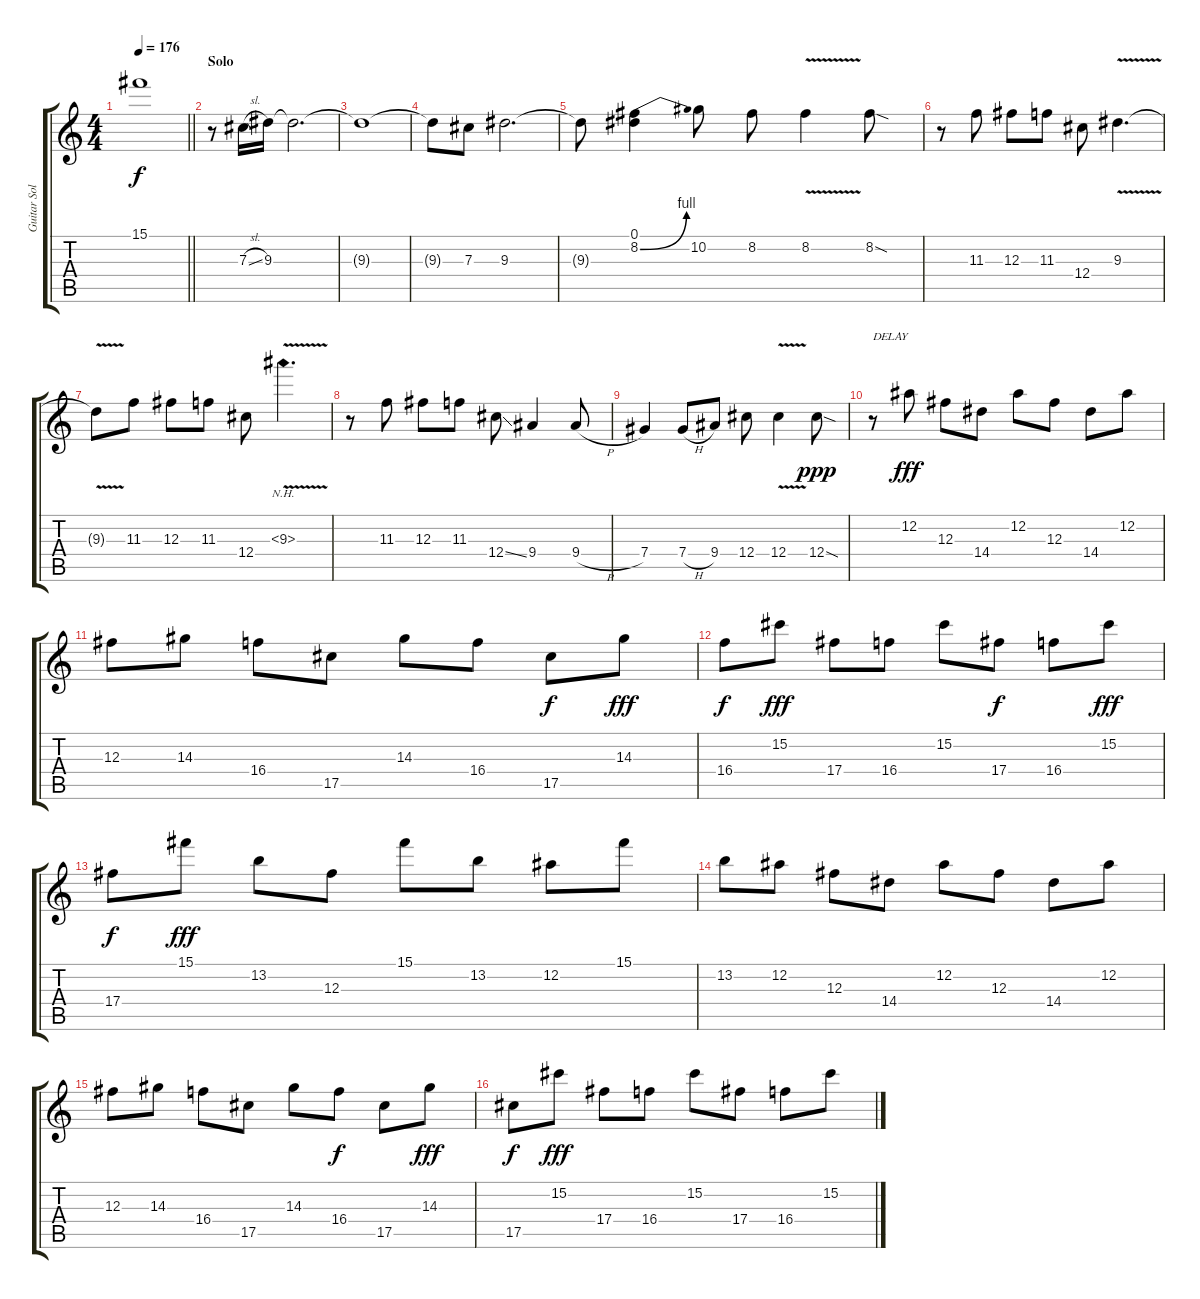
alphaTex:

\track ("Guitar Solo" "Guitar Sol") {instrument distortionguitar}
\staff {score tabs}
\tuning (Eb4 Bb3 Gb3 Db3 Ab2 Eb2) {hide}
\ts (4 4)
\tempo 176
\clef g2
\barLineRight lightlight
\ks c
15.1{t}.1{dy f} |
\section ("" "Solo")
r.8{volume 15} 7.3{sl}.16 9.3.16 9.3{t}.2{d} |
9.3{t}.1 |
9.3{t}.8 7.3.8 9.3.2{d} |
9.3{t}.8 (0.1 8.2{be (bend 0 0 60 4)}).4 10.2.8 8.2.8 8.2{v}.4 8.2{sod}.8 |
r.8 11.3.8 12.3.8 11.3.8 12.4.8 9.3{v}.4{d} |
9.3{t}.8 11.3.8 12.3.8 11.3.8 12.4.8 9.3{nh v}.4{d} |
r.8 11.3.8 12.3.8 11.3.8 12.4{ss}.8 9.4.4 9.4{h}.8 |
7.4.4 7.4{h}.8 9.4.8 12.4.8 12.4{v}.4 12.4{sod}.8{dy ppp} |
r.8{txt "DELAY" volume 0} 12.2.8{dy fff beam Down} 12.3.8{beam Down} 14.4.8{beam Down} 12.2.8{beam Down} 12.3.8{beam Down} 14.4.8{beam Down} 12.2.8{beam Down} |
12.3.8{beam Down} 14.3.8{beam Down} 16.4.8{beam Down} 17.5.8{beam Down} 14.3.8{beam Down} 16.4.8{beam Down} 17.5.8{dy f beam Down} 14.3.8{dy fff beam Down} |
16.4.8{dy f beam Down} 15.2.8{dy fff beam Down} 17.4.8{beam Down} 16.4.8{beam Down} 15.2.8{beam Down} 17.4.8{dy f beam Down} 16.4.8{beam Down} 15.2.8{dy fff beam Down} |
17.4.8{dy f beam Down} 15.1.8{dy fff beam Down} 13.2.8{beam Down} 12.3.8{beam Down} 15.1.8{beam Down} 13.2.8{beam Down} 12.2.8{beam Down} 15.1.8{beam Down} |
13.2.8{beam Down} 12.2.8{beam Down} 12.3.8{beam Down} 14.4.8{beam Down} 12.2.8{beam Down} 12.3.8{beam Down} 14.4.8{beam Down} 12.2.8{beam Down} |
12.3.8{beam Down} 14.3.8{beam Down} 16.4.8{beam Down} 17.5.8{beam Down} 14.3.8{beam Down} 16.4.8{dy f beam Down} 17.5.8{beam Down} 14.3.8{dy fff beam Down} |
17.5.8{dy f beam Down} 15.2.8{dy fff beam Down} 17.4.8{beam Down} 16.4.8{beam Down} 15.2.8{beam Down} 17.4.8{beam Down} 16.4.8{beam Down} 15.2.8{beam Down}
